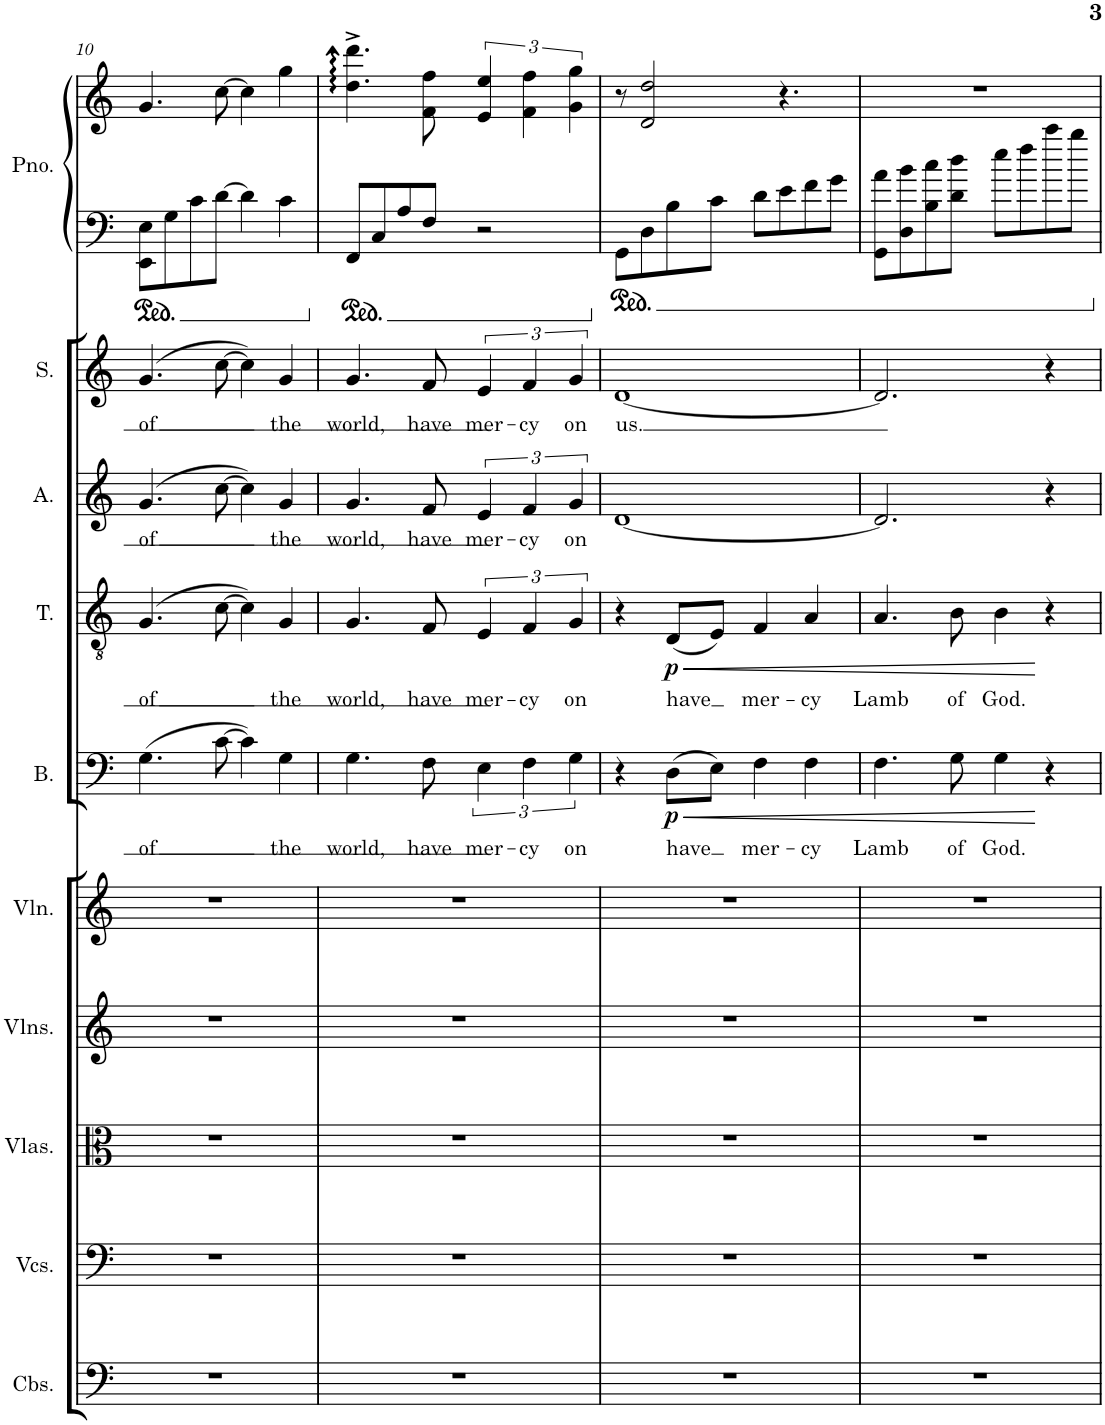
**kern	**kern	**kern	**kern	**kern	**kern	**text	**dynam	**kern	**text	**dynam	**kern	**text	**kern	**text	**kern	**kern
*part10	*part9	*part8	*part7	*part6	*part5	*part5	*part5	*part4	*part4	*part4	*part3	*part3	*part2	*part2	*part1	*part1
*staff11	*staff10	*staff9	*staff8	*staff7	*staff6	*staff6	*staff6	*staff5	*staff5	*staff5	*staff4	*staff4	*staff3	*staff3	*staff2	*staff1
*I"Contrabasses	*I"Violoncellos	*I"Violas	*I"Violins	*I"Violin	*I"Bass	*	*	*I"Tenor	*	*	*I"Alto	*	*I"Soprano	*	*I"Piano	*
*I'Cbs.	*I'Vcs.	*I'Vlas.	*I'Vlns.	*I'Vln.	*I'B.	*	*	*I'T.	*	*	*I'A.	*	*I'S.	*	*I'Pno.	*
!!LO:PB:g=z
*clefF4	*clefF4	*clefC3	*clefG2	*clefG2	*clefF4	*	*	*clefGv2	*	*	*clefG2	*	*clefG2	*	*clefF4	*clefG2
*Trd7c12	*	*	*	*	*	*	*	*	*	*	*	*	*	*	*	*
*k[]	*k[]	*k[]	*k[]	*k[]	*k[]	*	*	*k[]	*	*	*k[]	*	*k[]	*	*k[]	*k[]
*M4/4	*M4/4	*M4/4	*M4/4	*M4/4	*M4/4	*	*	*M4/4	*	*	*M4/4	*	*M4/4	*	*M4/4	*M4/4
=10	=10	=10	=10	=10	=10	=10	=10	=10	=10	=10	=10	=10	=10	=10	=10	=10
!	!	!	!	!	!	!LO:LY:b	!	!	!LO:LY:b	!	!	!LO:LY:b	!	!LO:LY:b	!	!
1r	1r	1r	1r	1r	(4.G\	of	.	(4.G/	of	.	(4.g/	of	(4.g/	of	8EE\ 8E\L	4.g/
.	.	.	.	.	.	.	.	.	.	.	.	.	.	.	8G\	.
.	.	.	.	.	.	.	.	.	.	.	.	.	.	.	8c\	.
.	.	.	.	.	[8c\	.	.	[8c\	.	.	[8cc\	.	[8cc\	.	[8d\J	[8cc\
.	.	.	.	.	4c\])	.	.	4c\])	.	.	4cc\])	.	4cc\])	.	4d\]	4cc\]
!	!	!	!	!	!	!LO:LY:b	!	!	!LO:LY:b	!	!	!LO:LY:b	!	!LO:LY:b	!	!
.	.	.	.	.	4G\	the	.	4G/	the	.	4g/	the	4g/	the	4c\	4gg\
=11	=11	=11	=11	=11	=11	=11	=11	=11	=11	=11	=11	=11	=11	=11	=11	=11
!	!	!	!	!	!	!LO:LY:b	!	!	!LO:LY:b	!	!	!LO:LY:b	!	!LO:LY:b	!	!
1r	1r	1r	1r	1r	4.G\	world,	.	4.G/	world,	.	4.g/	world,	4.g/	world,	8FF/L	4.dd\^ 4.ddd\^
.	.	.	.	.	.	.	.	.	.	.	.	.	.	.	8C/	.
.	.	.	.	.	.	.	.	.	.	.	.	.	.	.	8A/	.
!	!	!	!	!	!	!LO:LY:b	!	!	!LO:LY:b	!	!	!LO:LY:b	!	!LO:LY:b	!	!
.	.	.	.	.	8F\	have	.	8F/	have	.	8f/	have	8f/	have	8F/J	8f\ 8ff\
!	!	!	!	!	!	!LO:LY:b	!	!	!LO:LY:b	!	!	!LO:LY:b	!	!LO:LY:b	!	!
.	.	.	.	.	6E\	mer-	.	6E/	mer-	.	6e/	mer-	6e/	mer-	2r	6e/ 6ee/
!	!	!	!	!	!	!LO:LY:b	!	!	!LO:LY:b	!	!	!LO:LY:b	!	!LO:LY:b	!	!
.	.	.	.	.	6F\	-cy	.	6F/	-cy	.	6f/	-cy	6f/	-cy	.	6f\ 6ff\
!	!	!	!	!	!	!LO:LY:b	!	!	!LO:LY:b	!	!	!LO:LY:b	!	!LO:LY:b	!	!
.	.	.	.	.	6G\	on	.	6G/	on	.	6g/	on	6g/	on	.	6g\ 6gg\
=12	=12	=12	=12	=12	=12	=12	=12	=12	=12	=12	=12	=12	=12	=12	=12	=12
!	!	!	!	!	!	!	!	!	!	!	!	!	!	!LO:LY:b	!	!
1r	1r	1r	1r	1r	4r	.	.	4r	.	.	[1d	.	[1d	us.	8GG\L	8r
.	.	.	.	.	.	.	.	.	.	.	.	.	.	.	8D\	2d/ 2dd/
!	!	!	!	!	!	!LO:LY:b	!LO:HP:b	!	!LO:LY:b	!LO:HP:b	!	!	!	!	!	!
!	!	!	!	!	!	!	!LO:DY:n=1:b	!	!	!LO:DY:n=1:b	!	!	!	!	!	!
.	.	.	.	.	(8D\L	have	< p	(8D/L	have	< p	.	.	.	.	8B\	.
.	.	.	.	.	8E\J)	.	.	8E/J)	.	.	.	.	.	.	8c\J	.
!	!	!	!	!	!	!LO:LY:b	!	!	!LO:LY:b	!	!	!	!	!	!	!
.	.	.	.	.	4F\	mer-	.	4F/	mer-	.	.	.	.	.	8d\L	.
.	.	.	.	.	.	.	.	.	.	.	.	.	.	.	8e\	4.r
!	!	!	!	!	!	!LO:LY:b	!	!	!LO:LY:b	!	!	!	!	!	!	!
.	.	.	.	.	4F\	-cy	.	4A/	-cy	.	.	.	.	.	8f\	.
.	.	.	.	.	.	.	.	.	.	.	.	.	.	.	8g\J	.
=13	=13	=13	=13	=13	=13	=13	=13	=13	=13	=13	=13	=13	=13	=13	=13	=13
!	!	!	!	!	!	!LO:LY:b	!	!	!LO:LY:b	!	!	!	!	!	!	!
1r	1r	1r	1r	1r	4.F\	Lamb	.	4.A/	Lamb	.	2.d/]	.	2.d/]	.	8GG\ 8a\L	1r
.	.	.	.	.	.	.	.	.	.	.	.	.	.	.	8D\ 8b\	.
.	.	.	.	.	.	.	.	.	.	.	.	.	.	.	8B\ 8cc\	.
!	!	!	!	!	!	!LO:LY:b	!	!	!LO:LY:b	!	!	!	!	!	!	!
.	.	.	.	.	8G\	of	.	8B\	of	.	.	.	.	.	8d\ 8dd\J	.
!	!	!	!	!	!	!LO:LY:b	!	!	!LO:LY:b	!	!	!	!	!	!	!
.	.	.	.	.	4G\	God.	.	4B\	God.	.	.	.	.	.	8ee\L	.
.	.	.	.	.	.	.	.	.	.	.	.	.	.	.	8ff\	.
.	.	.	.	.	4r	.	[	4r	.	[	4r	.	4r	.	8ccc\	.
.	.	.	.	.	.	.	.	.	.	.	.	.	.	.	8bb\J	.
=	=	=	=	=	=	=	=	=	=	=	=	=	=	=	=	=
*-	*-	*-	*-	*-	*-	*-	*-	*-	*-	*-	*-	*-	*-	*-	*-	*-
